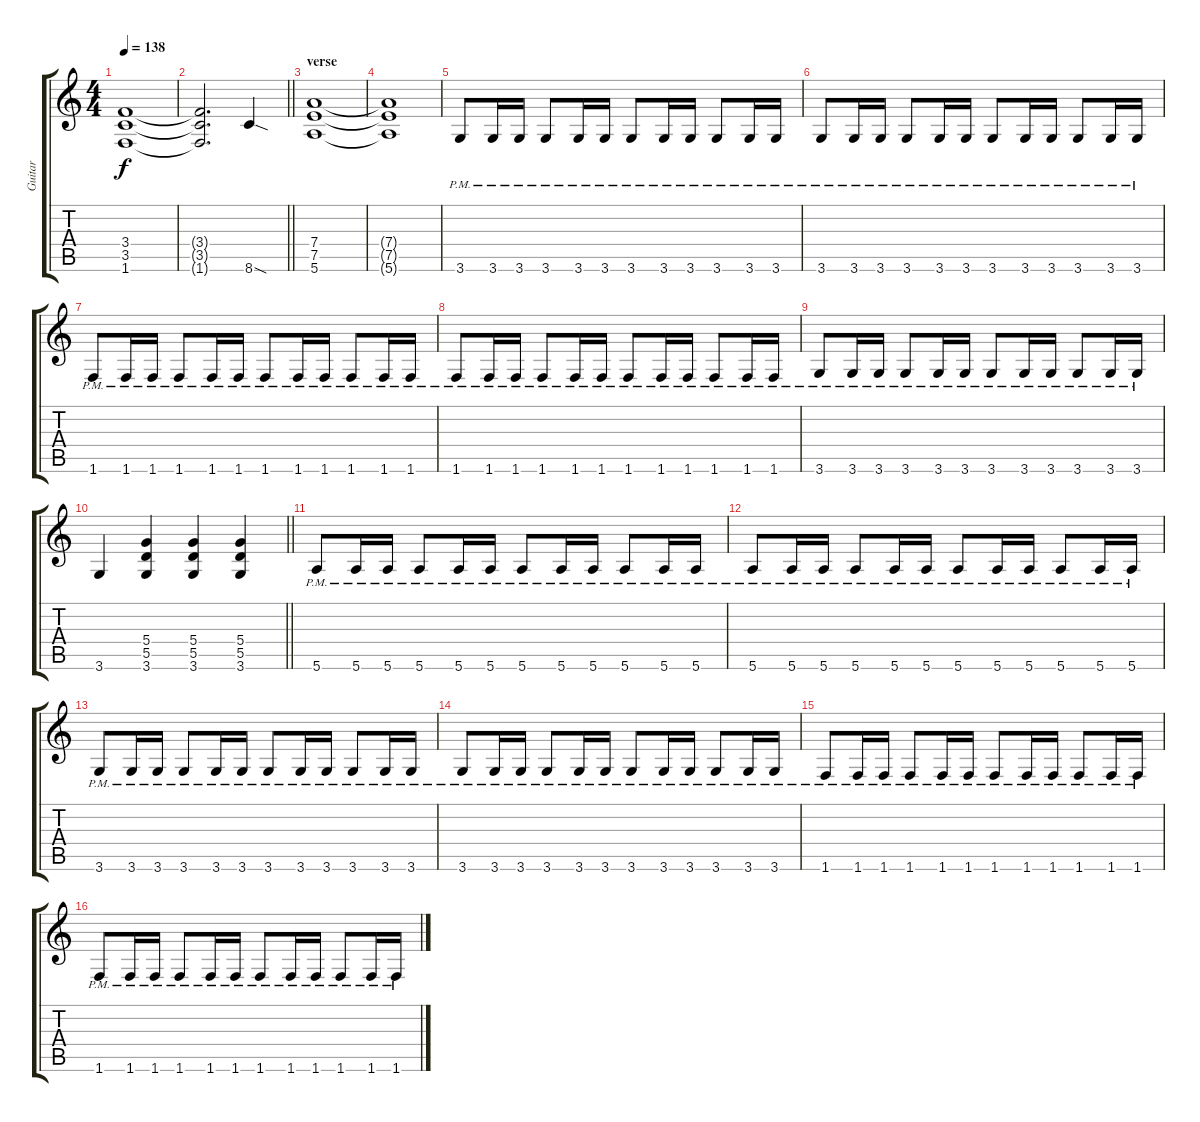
\track ("Guitar" "Guitar") {instrument overdrivenguitar}
\staff {score tabs}
\tuning (E4 B3 G3 D3 A2 E2) {hide}
\ts (4 4)
\tempo 138
\clef g2
\ks c
(3.4 3.5 1.6).1{dy f} |
\barLineRight lightlight
(3.4{t} 3.5{t} 1.6{t}).2{d} 8.6{sod}.4 |
\section ("" "verse")
(7.4 7.5 5.6).1{volume 6} |
(7.4{t} 7.5{t} 5.6{t}).1 |
3.6{pm}.8{volume 13} 3.6{pm}.16 3.6{pm}.16 3.6{pm}.8 3.6{pm}.16 3.6{pm}.16 3.6{pm}.8 3.6{pm}.16 3.6{pm}.16 3.6{pm}.8 3.6{pm}.16 3.6{pm}.16 |
3.6{pm}.8 3.6{pm}.16 3.6{pm}.16 3.6{pm}.8 3.6{pm}.16 3.6{pm}.16 3.6{pm}.8 3.6{pm}.16 3.6{pm}.16 3.6{pm}.8 3.6{pm}.16 3.6{pm}.16 |
1.6{pm}.8 1.6{pm}.16 1.6{pm}.16 1.6{pm}.8 1.6{pm}.16 1.6{pm}.16 1.6{pm}.8 1.6{pm}.16 1.6{pm}.16 1.6{pm}.8 1.6{pm}.16 1.6{pm}.16 |
1.6{pm}.8 1.6{pm}.16 1.6{pm}.16 1.6{pm}.8 1.6{pm}.16 1.6{pm}.16 1.6{pm}.8 1.6{pm}.16 1.6{pm}.16 1.6{pm}.8 1.6{pm}.16 1.6{pm}.16 |
3.6{pm}.8 3.6{pm}.16 3.6{pm}.16 3.6{pm}.8 3.6{pm}.16 3.6{pm}.16 3.6{pm}.8 3.6{pm}.16 3.6{pm}.16 3.6{pm}.8 3.6{pm}.16 3.6{pm}.16 |
\barLineRight lightlight
3.6.4 (5.4 5.5 3.6).4 (5.4 5.5 3.6).4 (5.4 5.5 3.6).4 |
5.6{pm}.8 5.6{pm}.16 5.6{pm}.16 5.6{pm}.8 5.6{pm}.16 5.6{pm}.16 5.6{pm}.8 5.6{pm}.16 5.6{pm}.16 5.6{pm}.8 5.6{pm}.16 5.6{pm}.16 |
5.6{pm}.8 5.6{pm}.16 5.6{pm}.16 5.6{pm}.8 5.6{pm}.16 5.6{pm}.16 5.6{pm}.8 5.6{pm}.16 5.6{pm}.16 5.6{pm}.8 5.6{pm}.16 5.6{pm}.16 |
3.6{pm}.8 3.6{pm}.16 3.6{pm}.16 3.6{pm}.8 3.6{pm}.16 3.6{pm}.16 3.6{pm}.8 3.6{pm}.16 3.6{pm}.16 3.6{pm}.8 3.6{pm}.16 3.6{pm}.16 |
3.6{pm}.8 3.6{pm}.16 3.6{pm}.16 3.6{pm}.8 3.6{pm}.16 3.6{pm}.16 3.6{pm}.8 3.6{pm}.16 3.6{pm}.16 3.6{pm}.8 3.6{pm}.16 3.6{pm}.16 |
1.6{pm}.8 1.6{pm}.16 1.6{pm}.16 1.6{pm}.8 1.6{pm}.16 1.6{pm}.16 1.6{pm}.8 1.6{pm}.16 1.6{pm}.16 1.6{pm}.8 1.6{pm}.16 1.6{pm}.16 |
1.6{pm}.8 1.6{pm}.16 1.6{pm}.16 1.6{pm}.8 1.6{pm}.16 1.6{pm}.16 1.6{pm}.8 1.6{pm}.16 1.6{pm}.16 1.6{pm}.8 1.6{pm}.16 1.6{pm}.16
